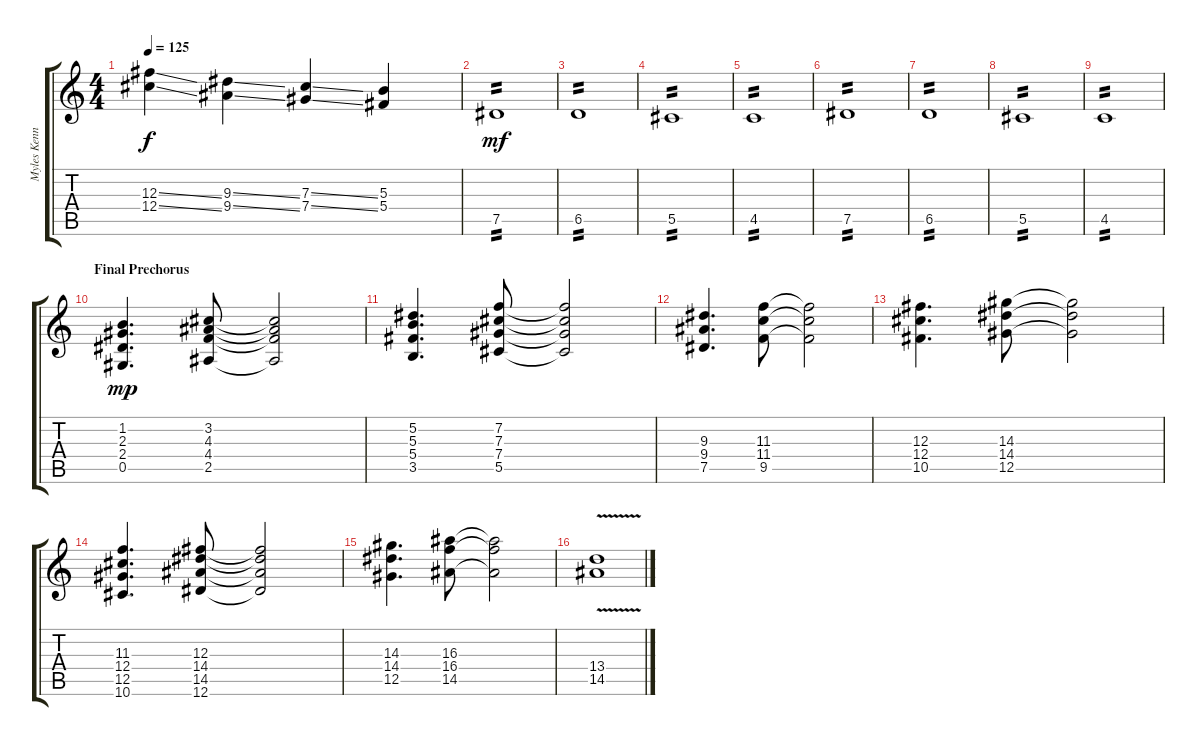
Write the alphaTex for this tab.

\track ("Myles Kennedy - Rhythm" "Myles Kenn") {instrument distortionguitar}
\staff {score tabs}
\tuning (Eb4 Bb3 Gb3 Db3 Ab2 Eb2) {hide}
\ts (4 4)
\tempo 125
\clef g2
\ks c
(12.3{ss} 12.4{ss}).4{dy f} (9.3{ss} 9.4{ss}).4 (7.3{ss} 7.4{ss}).4 (5.3 5.4).4 |
7.5.1{tp 2 dy mf} |
6.5.1{tp 2} |
5.5.1{tp 2} |
4.5.1{tp 2} |
7.5.1{tp 2} |
6.5.1{tp 2} |
5.5.1{tp 2} |
4.5.1{tp 2} |
\section ("" "Final Prechorus")
(1.2 2.3 2.4 0.5).4{d dy mp} (3.2 4.3 4.4 2.5).8 (3.2{t} 4.3{t} 4.4{t} 2.5{t}).2 |
(5.2 5.3 5.4 3.5).4{d} (7.2 7.3 7.4 5.5).8 (7.2{t} 7.3{t} 7.4{t} 5.5{t}).2 |
(9.3 9.4 7.5).4{d} (11.3 11.4 9.5).8 (11.3{t} 11.4{t} 9.5{t}).2 |
(12.3 12.4 10.5).4{d} (14.3 14.4 12.5).8 (14.3{t} 14.4{t} 12.5{t}).2 |
(11.3 12.4 12.5 10.6).4{d} (12.3 14.4 14.5 12.6).8 (12.3{t} 14.4{t} 14.5{t} 12.6{t}).2 |
(14.3 14.4 12.5).4{d} (16.3 16.4 14.5).8 (16.3{t} 16.4{t} 14.5{t}).2 |
(13.4{v} 14.5).1
